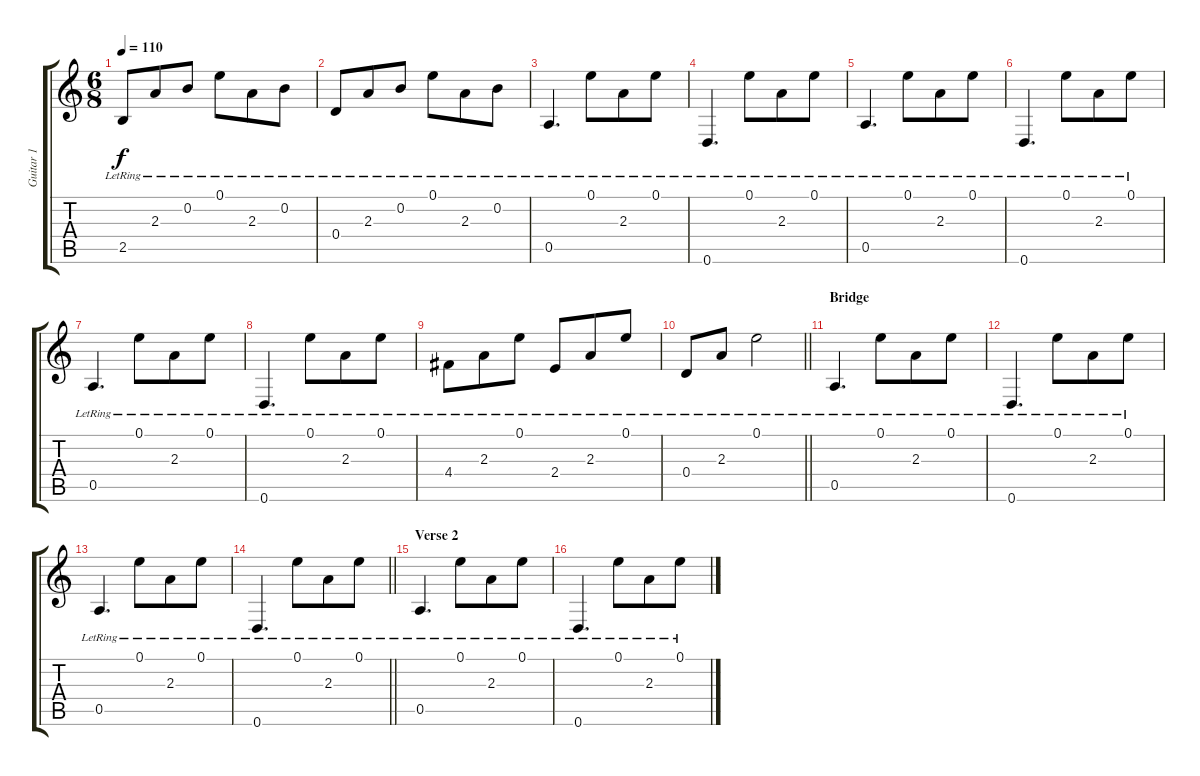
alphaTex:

\track ("Guitar 1" "Guitar 1") {instrument electricguitarclean}
\staff {score tabs}
\tuning (E4 B3 G3 D3 A2 D2) {hide}
\ts (6 8)
\tempo 110
\clef g2
\ks c
2.5{lr}.8{dy f} 2.3{lr}.8 0.2{lr}.8 0.1{lr}.8 2.3{lr}.8 0.2{lr}.8 |
0.4{lr}.8 2.3{lr}.8 0.2{lr}.8 0.1{lr}.8 2.3{lr}.8 0.2{lr}.8 |
0.5{lr}.4{d} 0.1{lr}.8 2.3{lr}.8 0.1{lr}.8 |
0.6{lr}.4{d} 0.1{lr}.8 2.3{lr}.8 0.1{lr}.8 |
0.5{lr}.4{d} 0.1{lr}.8 2.3{lr}.8 0.1{lr}.8 |
0.6{lr}.4{d} 0.1{lr}.8 2.3{lr}.8 0.1{lr}.8 |
0.5{lr}.4{d} 0.1{lr}.8 2.3{lr}.8 0.1{lr}.8 |
0.6{lr}.4{d} 0.1{lr}.8 2.3{lr}.8 0.1{lr}.8 |
4.4{lr}.8 2.3{lr}.8 0.1{lr}.8 2.4{lr}.8 2.3{lr}.8 0.1{lr}.8 |
\barLineRight lightlight
0.4{lr}.8 2.3{lr}.8 0.1{lr}.2 |
\section ("" "Bridge")
0.5{lr}.4{d} 0.1{lr}.8 2.3{lr}.8 0.1{lr}.8 |
0.6{lr}.4{d} 0.1{lr}.8 2.3{lr}.8 0.1{lr}.8 |
0.5{lr}.4{d} 0.1{lr}.8 2.3{lr}.8 0.1{lr}.8 |
\barLineRight lightlight
0.6{lr}.4{d} 0.1{lr}.8 2.3{lr}.8 0.1{lr}.8 |
\section ("" "Verse 2")
0.5{lr}.4{d} 0.1{lr}.8 2.3{lr}.8 0.1{lr}.8 |
0.6{lr}.4{d} 0.1{lr}.8 2.3{lr}.8 0.1{lr}.8
